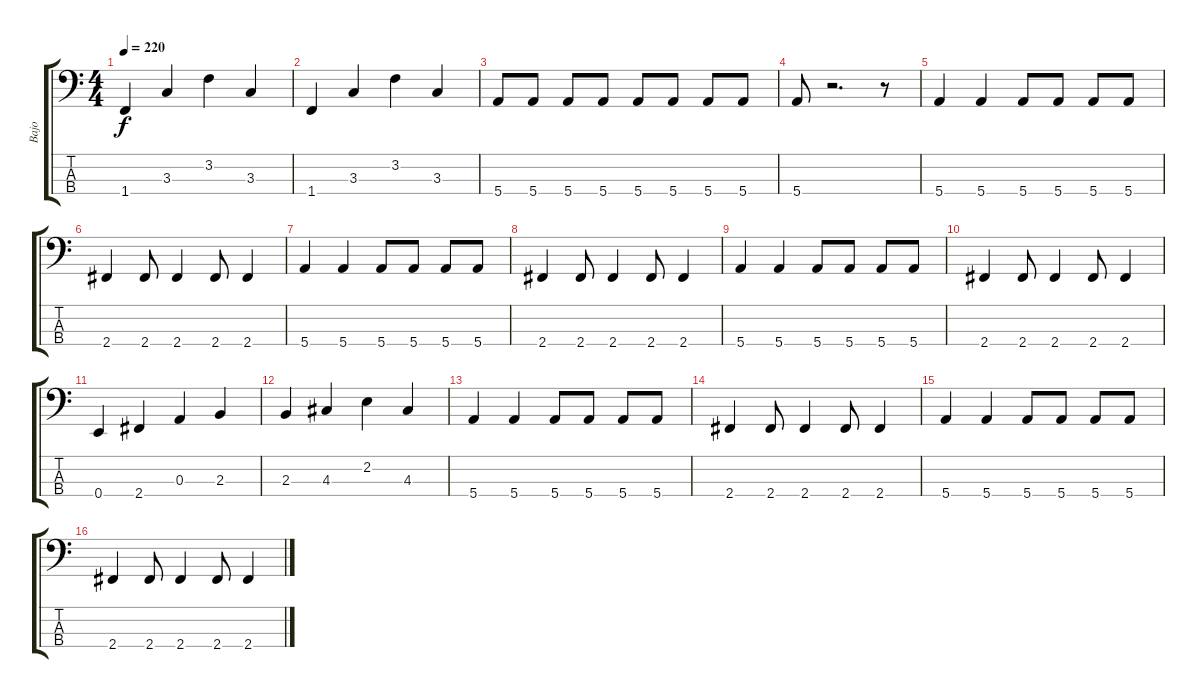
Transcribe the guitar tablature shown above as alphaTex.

\track ("Bajo" "Bajo") {instrument electricbasspick}
\staff {score tabs}
\tuning (G2 D2 A1 E1) {hide}
\ts (4 4)
\tempo 220
\clef f4
\ks c
1.4.4{dy f} 3.3.4 3.2.4 3.3.4 |
1.4.4 3.3.4 3.2.4 3.3.4 |
5.4.8 5.4.8 5.4.8 5.4.8 5.4.8 5.4.8 5.4.8 5.4.8 |
5.4.8 r.2{d} r.8 |
5.4.4 5.4.4 5.4.8 5.4.8 5.4.8 5.4.8 |
2.4.4 2.4.8 2.4.4 2.4.8 2.4.4 |
5.4.4 5.4.4 5.4.8 5.4.8 5.4.8 5.4.8 |
2.4.4 2.4.8 2.4.4 2.4.8 2.4.4 |
5.4.4 5.4.4 5.4.8 5.4.8 5.4.8 5.4.8 |
2.4.4 2.4.8 2.4.4 2.4.8 2.4.4 |
0.4.4 2.4.4 0.3.4 2.3.4 |
2.3.4 4.3.4 2.2.4 4.3.4 |
5.4.4 5.4.4 5.4.8 5.4.8 5.4.8 5.4.8 |
2.4.4 2.4.8 2.4.4 2.4.8 2.4.4 |
5.4.4 5.4.4 5.4.8 5.4.8 5.4.8 5.4.8 |
2.4.4 2.4.8 2.4.4 2.4.8 2.4.4
